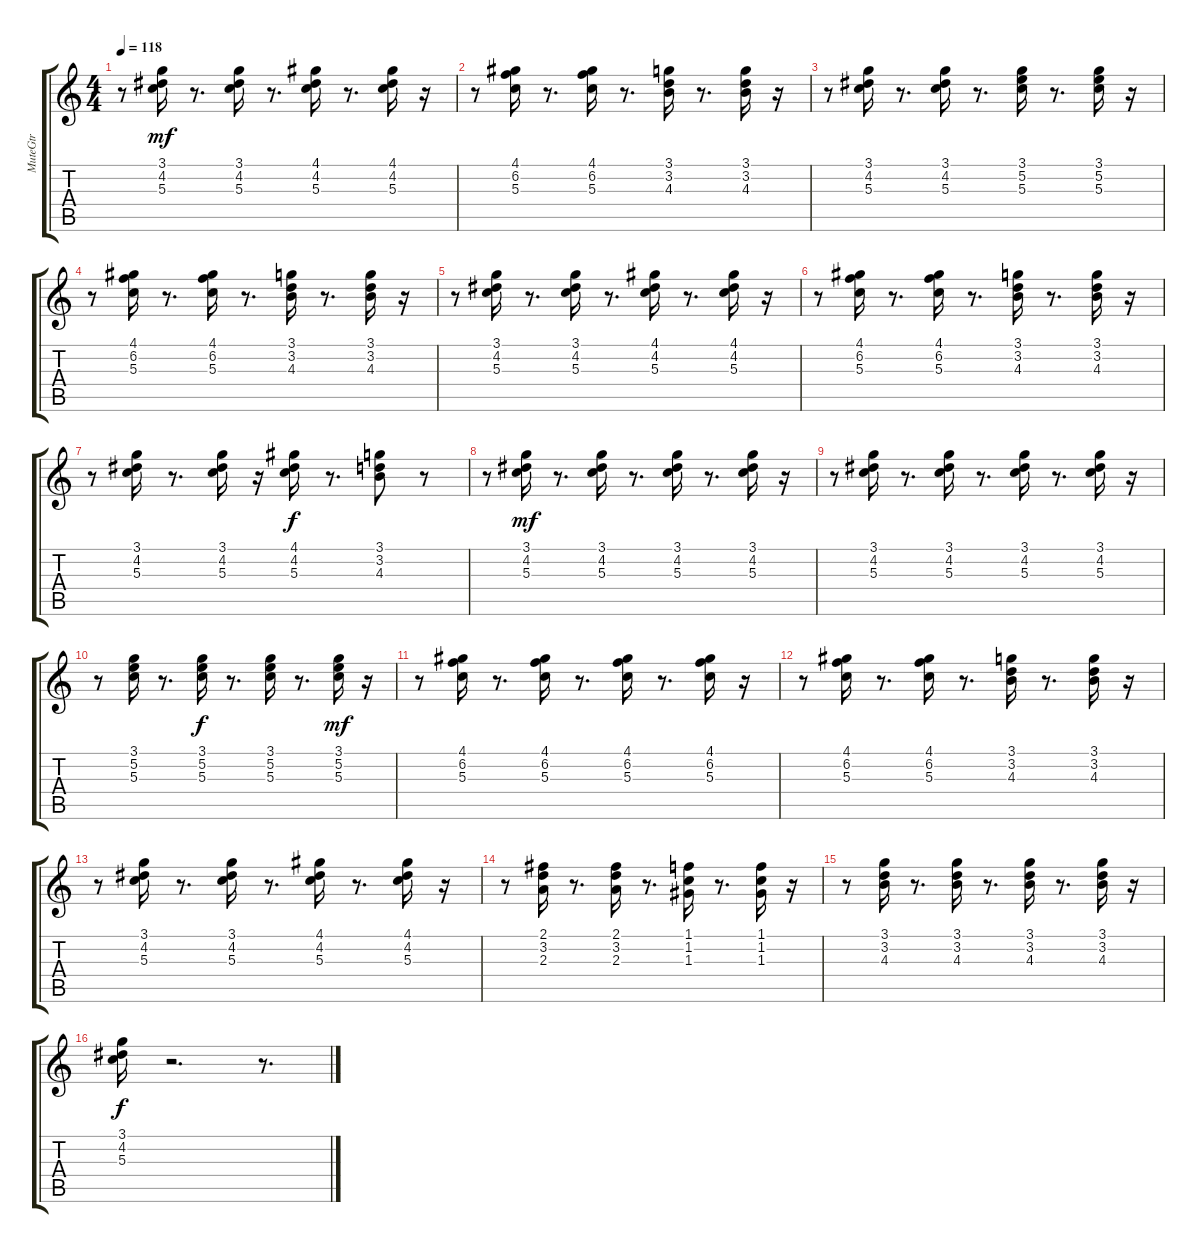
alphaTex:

\track ("MuteGtr" "MuteGtr") {instrument electricguitarmuted}
\staff {score tabs}
\tuning (E4 B3 G3 D3 A2 E2) {hide}
\ts (4 4)
\tempo 118
\clef g2
\ks c
r.8{dy mf} (3.1 4.2 5.3).16 r.8{d} (3.1 4.2 5.3).16 r.8{d} (4.1 4.2 5.3).16 r.8{d} (4.1 4.2 5.3).16 r.16 |
r.8 (4.1 6.2 5.3).16 r.8{d} (4.1 6.2 5.3).16 r.8{d} (3.1 3.2 4.3).16 r.8{d} (3.1 3.2 4.3).16 r.16 |
r.8 (3.1 4.2 5.3).16 r.8{d} (3.1 4.2 5.3).16 r.8{d} (3.1 5.2 5.3).16 r.8{d} (3.1 5.2 5.3).16 r.16 |
r.8 (4.1 6.2 5.3).16 r.8{d} (4.1 6.2 5.3).16 r.8{d} (3.1 3.2 4.3).16 r.8{d} (3.1 3.2 4.3).16 r.16 |
r.8 (3.1 4.2 5.3).16 r.8{d} (3.1 4.2 5.3).16 r.8{d} (4.1 4.2 5.3).16 r.8{d} (4.1 4.2 5.3).16 r.16 |
r.8 (4.1 6.2 5.3).16 r.8{d} (4.1 6.2 5.3).16 r.8{d} (3.1 3.2 4.3).16 r.8{d} (3.1 3.2 4.3).16 r.16 |
r.8 (3.1 4.2 5.3).16 r.8{d} (3.1 4.2 5.3).16 r.16 (4.1 4.2 5.3).16{dy f} r.8{d} (3.1 3.2 4.3).8 r.8 |
r.8 (3.1 4.2 5.3).16{dy mf} r.8{d} (3.1 4.2 5.3).16 r.8{d} (3.1 4.2 5.3).16 r.8{d} (3.1 4.2 5.3).16 r.16 |
r.8 (3.1 4.2 5.3).16 r.8{d} (3.1 4.2 5.3).16 r.8{d} (3.1 4.2 5.3).16 r.8{d} (3.1 4.2 5.3).16 r.16 |
r.8 (3.1 5.2 5.3).16 r.8{d} (3.1 5.2 5.3).16{dy f} r.8{d} (3.1 5.2 5.3).16 r.8{d} (3.1 5.2 5.3).16{dy mf} r.16 |
r.8 (4.1 6.2 5.3).16 r.8{d} (4.1 6.2 5.3).16 r.8{d} (4.1 6.2 5.3).16 r.8{d} (4.1 6.2 5.3).16 r.16 |
r.8 (4.1 6.2 5.3).16 r.8{d} (4.1 6.2 5.3).16 r.8{d} (3.1 3.2 4.3).16 r.8{d} (3.1 3.2 4.3).16 r.16 |
r.8 (3.1 4.2 5.3).16 r.8{d} (3.1 4.2 5.3).16 r.8{d} (4.1 4.2 5.3).16 r.8{d} (4.1 4.2 5.3).16 r.16 |
r.8 (2.1 3.2 2.3).16 r.8{d} (2.1 3.2 2.3).16 r.8{d} (1.1 1.2 1.3).16 r.8{d} (1.1 1.2 1.3).16 r.16 |
r.8 (3.1 3.2 4.3).16 r.8{d} (3.1 3.2 4.3).16 r.8{d} (3.1 3.2 4.3).16 r.8{d} (3.1 3.2 4.3).16 r.16 |
(3.1 4.2 5.3).16{dy f} r.2{d} r.8{d}
